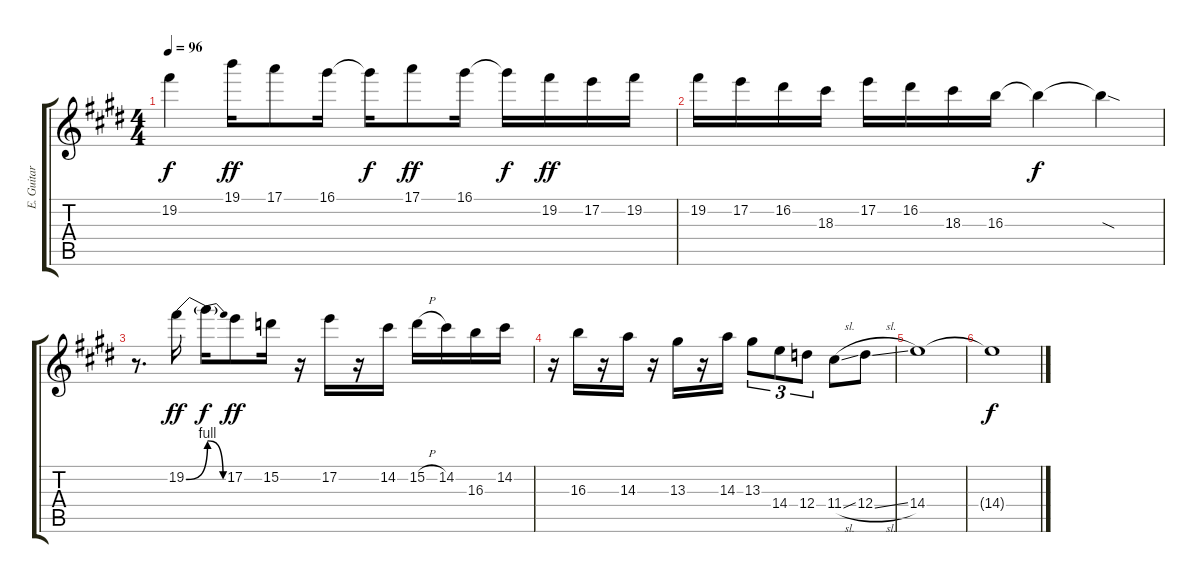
\track ("E. Guitar III" "E. Guitar ") {instrument electricguitarjazz}
\staff {score tabs}
\tuning (E4 B3 G3 D3 A2 E2) {hide}
\ts (4 4)
\tempo 96
\clef g2
\ks e
19.2{t}.4{dy f} 19.1.16{dy ff} 17.1.8 16.1.16 16.1{t}.16{dy f} 17.1.8{dy ff} 16.1.16 16.1{t}.16{dy f} 19.2.16{dy ff} 17.2.16 19.2.16 |
19.2.16 17.2.16 16.2.16 18.3.16 17.2.16 16.2.16 18.3.16 16.3.16 16.3{t}.4{dy f} 16.3{sod t}.4 |
r.8{d} 19.2{be (bend 0 0 60 4)}.16{dy ff} 19.2{be (release 0 4 60 0) t}.16{dy f} 17.2.8{dy ff} 15.2.16 r.16 17.2.16 r.16 14.2.16 15.2{h}.16 14.2.16 16.3.16 14.2.16 |
r.16 16.3.16 r.16 14.3.16 r.16 13.3.16 r.16 14.3.16 13.3.8{tu (3 2)} 14.4.8{tu (3 2)} 12.4.8{tu (3 2)} 11.4{sl}.8 12.4{sl}.8 |
14.4.1 |
14.4{t}.1{dy f}
